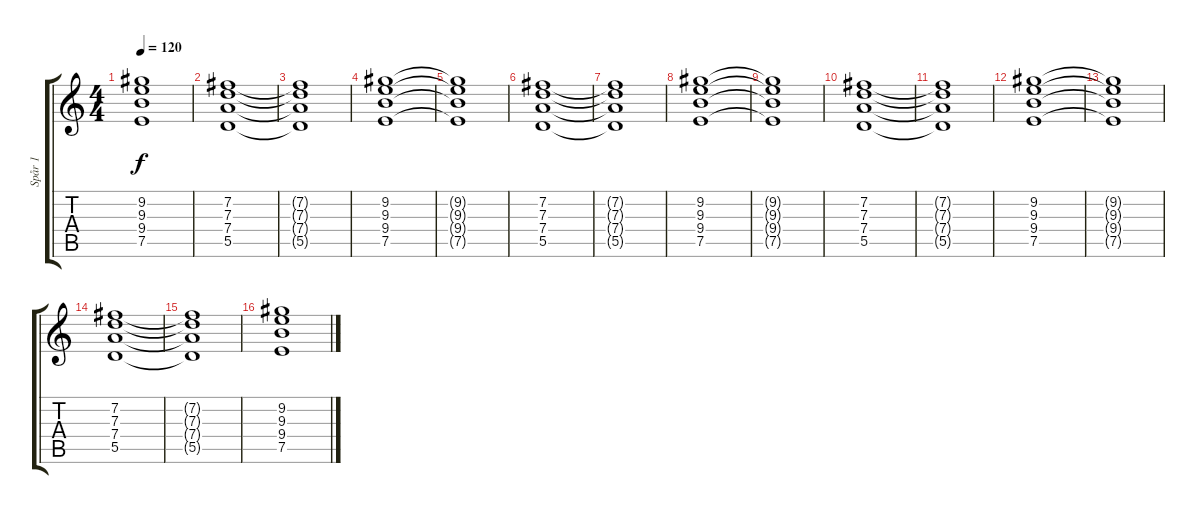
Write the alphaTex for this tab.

\track ("Spår 1" "Spår 1") {instrument distortionguitar}
\staff {score tabs}
\tuning (E4 B3 G3 D3 A2 E2) {hide}
\ts (4 4)
\tempo 120
\clef g2
\ks c
(9.2{t} 9.3{t} 9.4{t} 7.5{t}).1{dy f} |
(7.2 7.3 7.4 5.5).1 |
(7.2{t} 7.3{t} 7.4{t} 5.5{t}).1 |
(9.2 9.3 9.4 7.5).1{volume 13 balance 5} |
(9.2{t} 9.3{t} 9.4{t} 7.5{t}).1 |
(7.2 7.3 7.4 5.5).1 |
(7.2{t} 7.3{t} 7.4{t} 5.5{t}).1 |
(9.2 9.3 9.4 7.5).1 |
(9.2{t} 9.3{t} 9.4{t} 7.5{t}).1 |
(7.2 7.3 7.4 5.5).1 |
(7.2{t} 7.3{t} 7.4{t} 5.5{t}).1 |
(9.2 9.3 9.4 7.5).1 |
(9.2{t} 9.3{t} 9.4{t} 7.5{t}).1 |
(7.2 7.3 7.4 5.5).1 |
(7.2{t} 7.3{t} 7.4{t} 5.5{t}).1 |
(9.2 9.3 9.4 7.5).1
